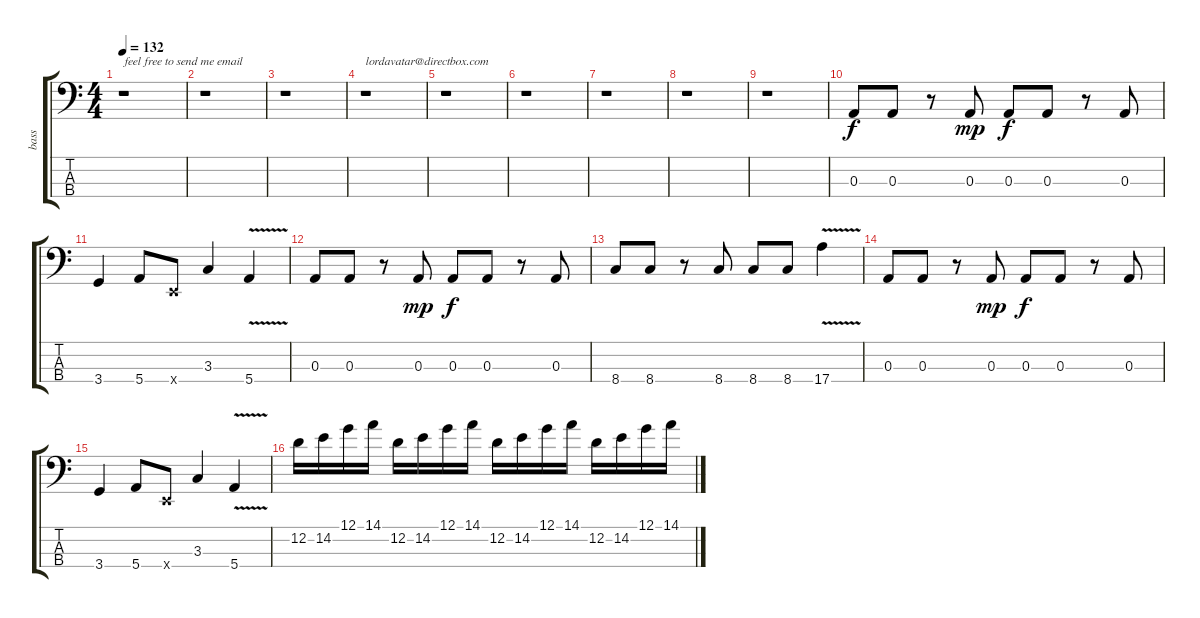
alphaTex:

\track ("bass" "bass") {instrument slapbass1}
\staff {score tabs}
\tuning (G2 D2 A1 E1) {hide}
\ts (4 4)
\tempo 132
\clef f4
\ks c
r.1{txt "feel free to send me email" dy f instrument slapbass1} |
r.1 |
r.1 |
r.1{txt "lordavatar@directbox.com"} |
r.1 |
r.1 |
r.1 |
r.1 |
r.1 |
0.3.8 0.3.8 r.8 0.3.8{dy mp} 0.3.8{dy f} 0.3.8 r.8 0.3.8 |
3.4.4 5.4.8 0.4{x}.8 3.3.4 5.4{v}.4 |
0.3.8 0.3.8 r.8 0.3.8{dy mp} 0.3.8{dy f} 0.3.8 r.8 0.3.8 |
8.4.8 8.4.8 r.8 8.4.8 8.4.8 8.4.8 17.4{v}.4 |
0.3.8 0.3.8 r.8 0.3.8{dy mp} 0.3.8{dy f} 0.3.8 r.8 0.3.8 |
3.4.4 5.4.8 0.4{x}.8 3.3.4 5.4{v}.4 |
12.2.16 14.2.16 12.1.16 14.1.16 12.2.16 14.2.16 12.1.16 14.1.16 12.2.16 14.2.16 12.1.16 14.1.16 12.2.16 14.2.16 12.1.16 14.1.16
